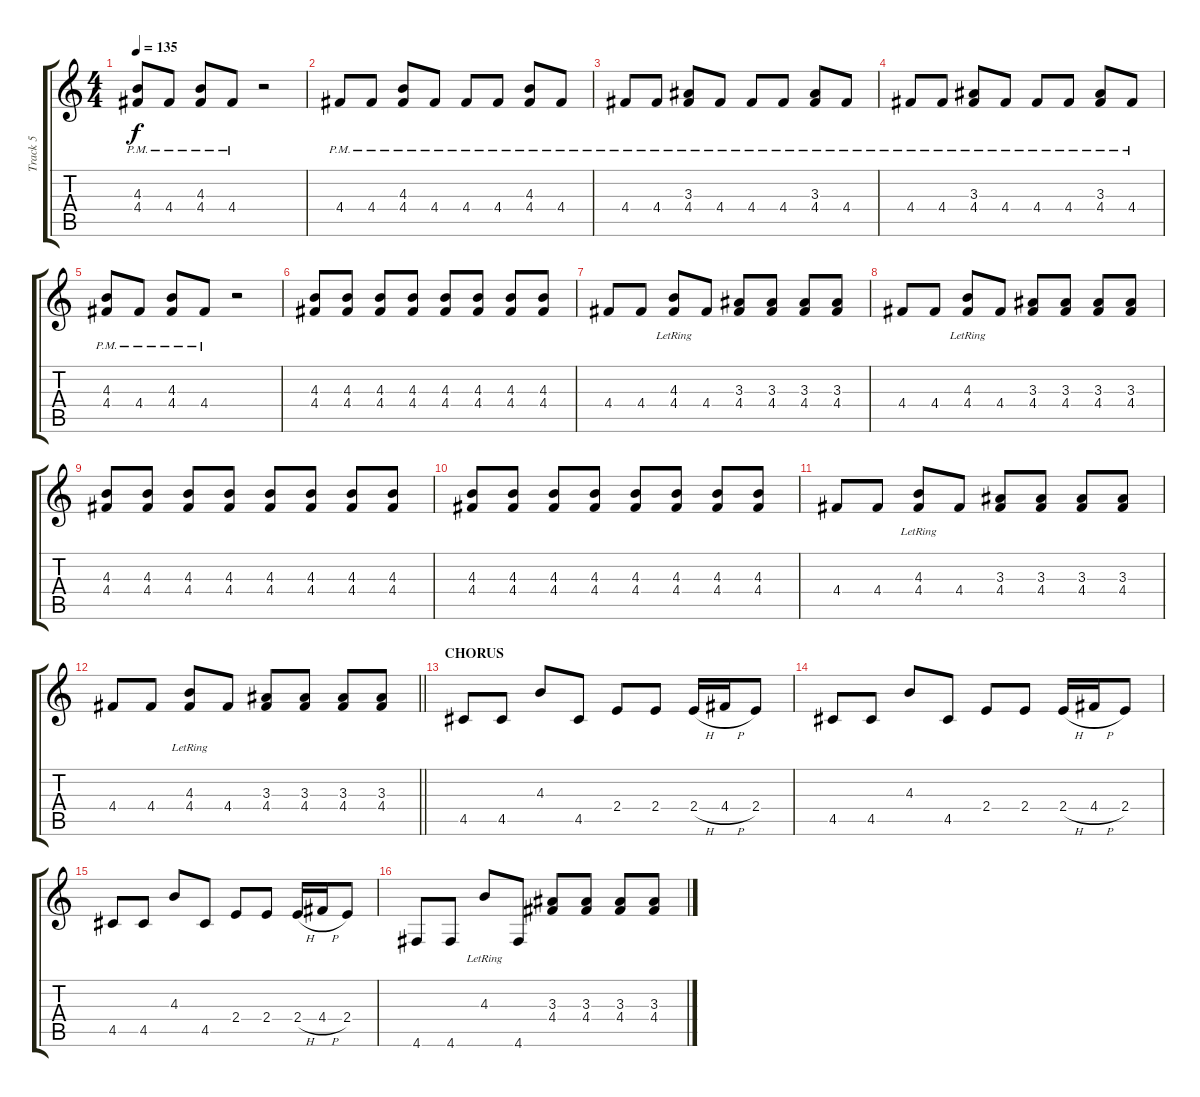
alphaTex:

\track ("Track 5" "Track 5") {instrument overdrivenguitar}
\staff {score tabs}
\tuning (E4 B3 G3 D3 A2 D2) {hide}
\ts (4 4)
\tempo 135
\clef g2
\ks c
(4.3{pm} 4.4{pm}).8{dy f} 4.4{pm}.8 (4.3{pm} 4.4{pm}).8 4.4{pm}.8 r.2 |
4.4{pm}.8 4.4{pm}.8 (4.3{pm} 4.4{pm}).8 4.4{pm}.8 4.4{pm}.8 4.4{pm}.8 (4.3{pm} 4.4{pm}).8 4.4{pm}.8 |
4.4{pm}.8 4.4{pm}.8 (3.3{pm} 4.4{pm}).8 4.4{pm}.8 4.4{pm}.8 4.4{pm}.8 (3.3{pm} 4.4{pm}).8 4.4{pm}.8 |
4.4{pm}.8 4.4{pm}.8 (3.3{pm} 4.4{pm}).8 4.4{pm}.8 4.4{pm}.8 4.4{pm}.8 (3.3{pm} 4.4{pm}).8 4.4{pm}.8 |
(4.3{pm} 4.4{pm}).8 4.4{pm}.8 (4.3{pm} 4.4{pm}).8 4.4{pm}.8 r.2 |
(4.3 4.4).8 (4.3 4.4).8 (4.3 4.4).8 (4.3 4.4).8 (4.3 4.4).8 (4.3 4.4).8 (4.3 4.4).8 (4.3 4.4).8 |
4.4.8 4.4.8 (4.3{lr} 4.4{lr}).8 4.4.8 (3.3 4.4).8 (3.3 4.4).8 (3.3 4.4).8 (3.3 4.4).8 |
4.4.8 4.4.8 (4.3{lr} 4.4{lr}).8 4.4.8 (3.3 4.4).8 (3.3 4.4).8 (3.3 4.4).8 (3.3 4.4).8 |
(4.3 4.4).8 (4.3 4.4).8 (4.3 4.4).8 (4.3 4.4).8 (4.3 4.4).8 (4.3 4.4).8 (4.3 4.4).8 (4.3 4.4).8 |
(4.3 4.4).8 (4.3 4.4).8 (4.3 4.4).8 (4.3 4.4).8 (4.3 4.4).8 (4.3 4.4).8 (4.3 4.4).8 (4.3 4.4).8 |
4.4.8 4.4.8 (4.3{lr} 4.4{lr}).8 4.4.8 (3.3 4.4).8 (3.3 4.4).8 (3.3 4.4).8 (3.3 4.4).8 |
\barLineRight lightlight
4.4.8 4.4.8 (4.3{lr} 4.4{lr}).8 4.4.8 (3.3 4.4).8 (3.3 4.4).8 (3.3 4.4).8 (3.3 4.4).8 |
\section ("" "CHORUS")
4.5.8 4.5.8 4.3.8 4.5.8 2.4.8 2.4.8 2.4{h}.16 4.4{h}.16 2.4.8 |
4.5.8 4.5.8 4.3.8 4.5.8 2.4.8 2.4.8 2.4{h}.16 4.4{h}.16 2.4.8 |
4.5.8 4.5.8 4.3.8 4.5.8 2.4.8 2.4.8 2.4{h}.16 4.4{h}.16 2.4.8 |
4.6.8 4.6.8 4.3{lr}.8 4.6.8 (3.3 4.4).8 (3.3 4.4).8 (3.3 4.4).8 (3.3 4.4).8
